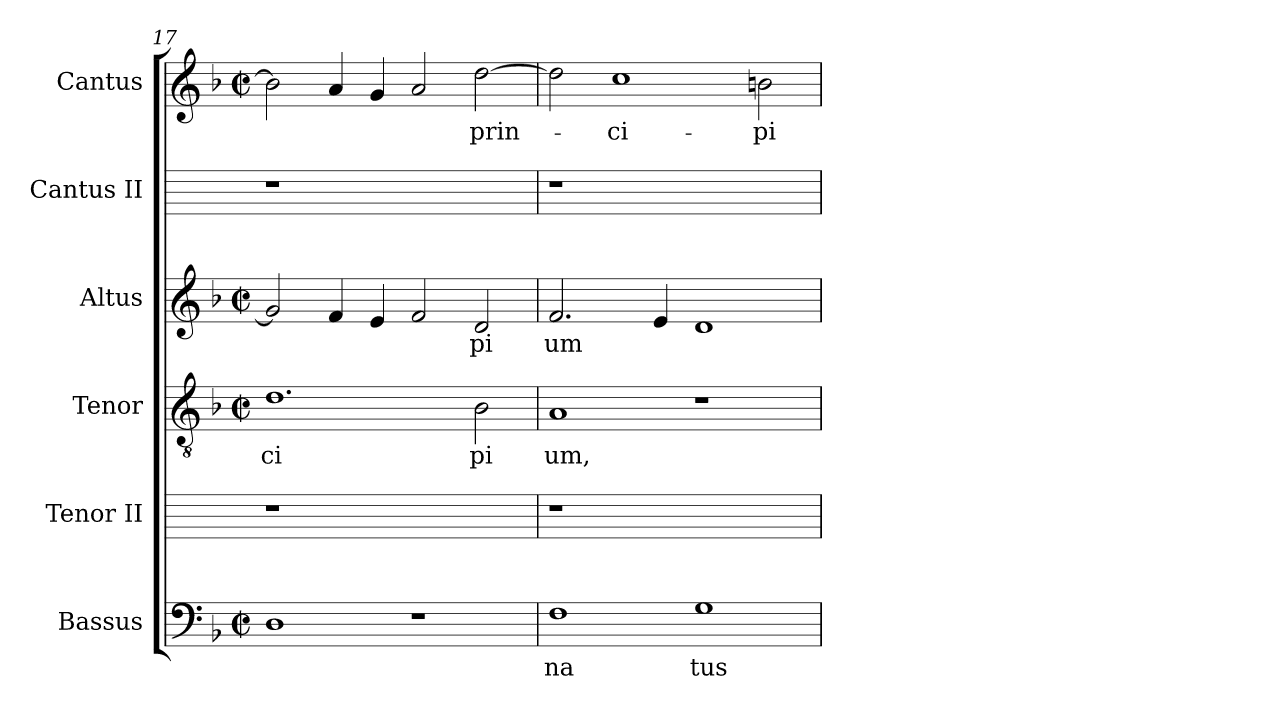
**kern	**text	**kern	**kern	**text	**kern	**text	**kern	**kern	**text
*part6	*part6	*part5	*part4	*part4	*part3	*part3	*part2	*part1	*part1
*staff6	*staff6	*staff5	*staff4	*staff4	*staff3	*staff3	*staff2	*staff1	*staff1
*I"Bassus	*	*I"Tenor II	*I"Tenor	*	*I"Altus	*	*I"Cantus II	*I"Cantus	*
*I'Bassus	*	*	*I'Tenor	*	*I'Altus	*	*I'Cantus II	*	*
*clefF4	*	*	*clefGv2	*	*clefG2	*	*	*clefG2	*
*k[b-]	*	*	*k[b-]	*	*k[b-]	*	*	*k[b-]	*
*F:	*	*	*F:	*	*F:	*	*	*F:	*
*M2/2	*	*	*M2/2	*	*M2/2	*	*	*M2/2	*
*met(c|)	*	*	*met(c|)	*	*met(c|)	*	*	*met(c|)	*
=17	=17	=17	=17	=17	=17	=17	=17	=17	=17
!	!	!	!	!LO:LY:b:cj	!	!	!	!	!
1D	.	1r	1.d	ci	2g/]	.	1r	2b-\]	.
.	.	.	.	.	4f/	.	.	4a/	.
.	.	.	.	.	4e/	.	.	4g/	.
1r	.	1ryy	.	.	2f/	.	1ryy	2a/	.
!	!	!	!	!LO:LY:b:cj	!	!LO:LY:b:cj	!	!	!LO:LY:b
.	.	.	2B-\	pi	2d/	pi	.	[>2dd\	prin-
=18	=18	=18	=18	=18	=18	=18	=18	=18	=18
!	!LO:LY:b:cj	!	!	!LO:LY:b:cj	!	!LO:LY:b	!	!	!
1F	na	1r	1A	um,	2.f/	um	1r	2dd\]	.
!	!	!	!	!	!	!	!	!	!LO:LY:b:cj
.	.	.	.	.	.	.	.	1cc	-ci-
.	.	.	.	.	4e/	.	.	.	.
!	!LO:LY:b:cj	!	!	!	!	!	!	!	!
1G	tus	1ryy	1r	.	1d	.	1ryy	.	.
!	!	!	!	!	!	!	!	!	!LO:LY:b:cj
.	.	.	.	.	.	.	.	2b\	-pi-
=	=	=	=	=	=	=	=	=	=
*-	*-	*-	*-	*-	*-	*-	*-	*-	*-
